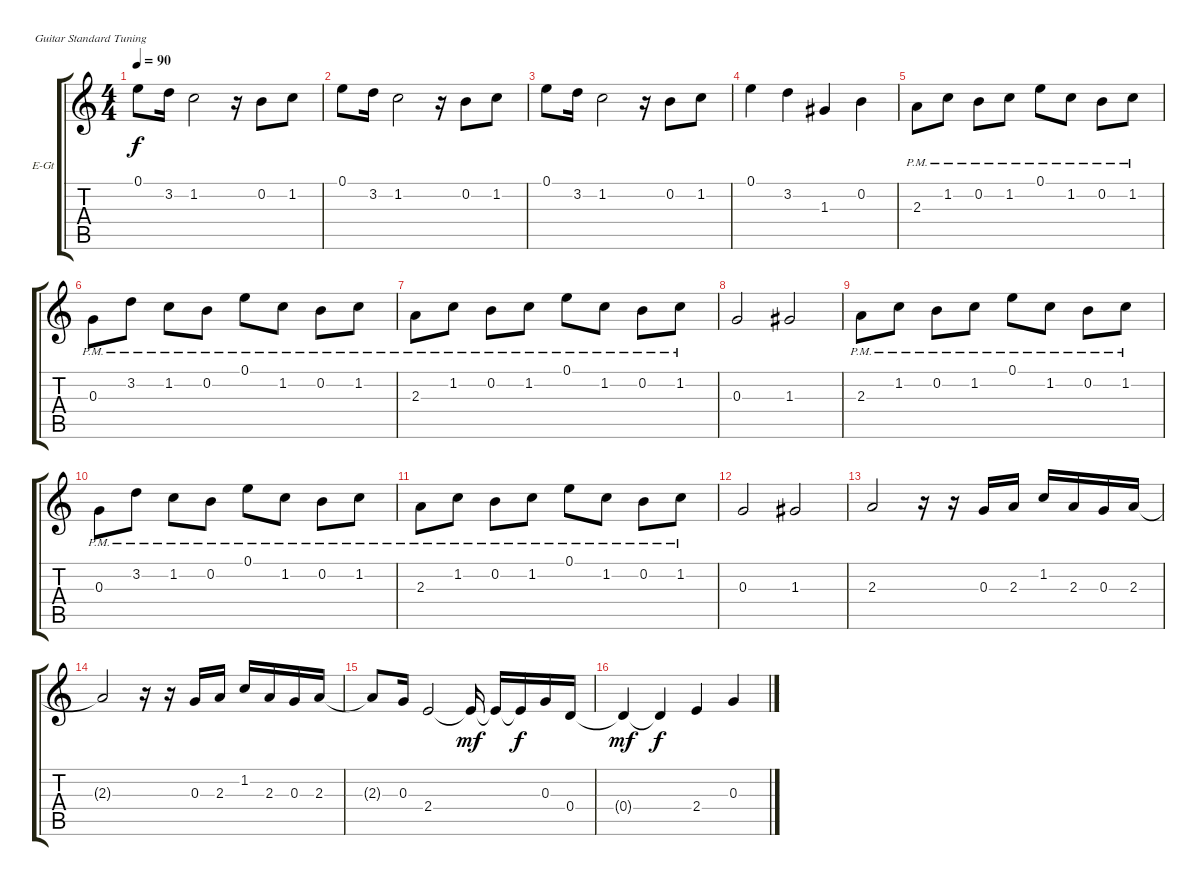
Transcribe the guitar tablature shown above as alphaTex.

\defaultSystemsLayout 4
\bracketExtendMode groupsimilarinstruments
\firstSystemTrackNameOrientation horizontal
\otherSystemsTrackNameOrientation horizontal
\track ("Иван Алексеев(Noize MC)" "E-Gt") {instrument distortionguitar}
\staff {score tabs}
\tuning (E4 B3 G3 D3 A2 E2)
\ts (4 4)
\tempo 90
\clef g2
\ks c
0.1.8{dy f} 3.2.16 1.2.2 r.16 0.2.8 1.2.8 |
0.1.8 3.2.16 1.2.2 r.16 0.2.8 1.2.8 |
0.1.8 3.2.16 1.2.2 r.16 0.2.8 1.2.8 |
0.1.4 3.2.4 1.3.4 0.2.4 |
2.3{pm}.8 1.2{pm}.8 0.2{pm}.8 1.2{pm}.8 0.1{pm}.8 1.2{pm}.8 0.2{pm}.8 1.2{pm}.8 |
0.3{pm}.8 3.2{pm}.8 1.2{pm}.8 0.2{pm}.8 0.1{pm}.8 1.2{pm}.8 0.2{pm}.8 1.2{pm}.8 |
2.3{pm}.8 1.2{pm}.8 0.2{pm}.8 1.2{pm}.8 0.1{pm}.8 1.2{pm}.8 0.2{pm}.8 1.2{pm}.8 |
0.3.2 1.3.2 |
2.3{pm}.8 1.2{pm}.8 0.2{pm}.8 1.2{pm}.8 0.1{pm}.8 1.2{pm}.8 0.2{pm}.8 1.2{pm}.8 |
0.3{pm}.8 3.2{pm}.8 1.2{pm}.8 0.2{pm}.8 0.1{pm}.8 1.2{pm}.8 0.2{pm}.8 1.2{pm}.8 |
2.3{pm}.8 1.2{pm}.8 0.2{pm}.8 1.2{pm}.8 0.1{pm}.8 1.2{pm}.8 0.2{pm}.8 1.2{pm}.8 |
0.3.2 1.3.2 |
2.3.2 r.16 r.16 0.3.16 2.3.16 1.2.16 2.3.16 0.3.16 2.3.16 |
2.3{t}.2 r.16 r.16 0.3.16 2.3.16 1.2.16 2.3.16 0.3.16 2.3.16 |
2.3{t}.8 0.3.16 2.4.2 2.4{t}.16{dy mf} 2.4{t}.16 2.4{t}.16{dy f} 0.3.16 0.4.16 |
0.4{t}.4{dy mf} 0.4{t}.4{dy f} 2.4.4 0.3.4
